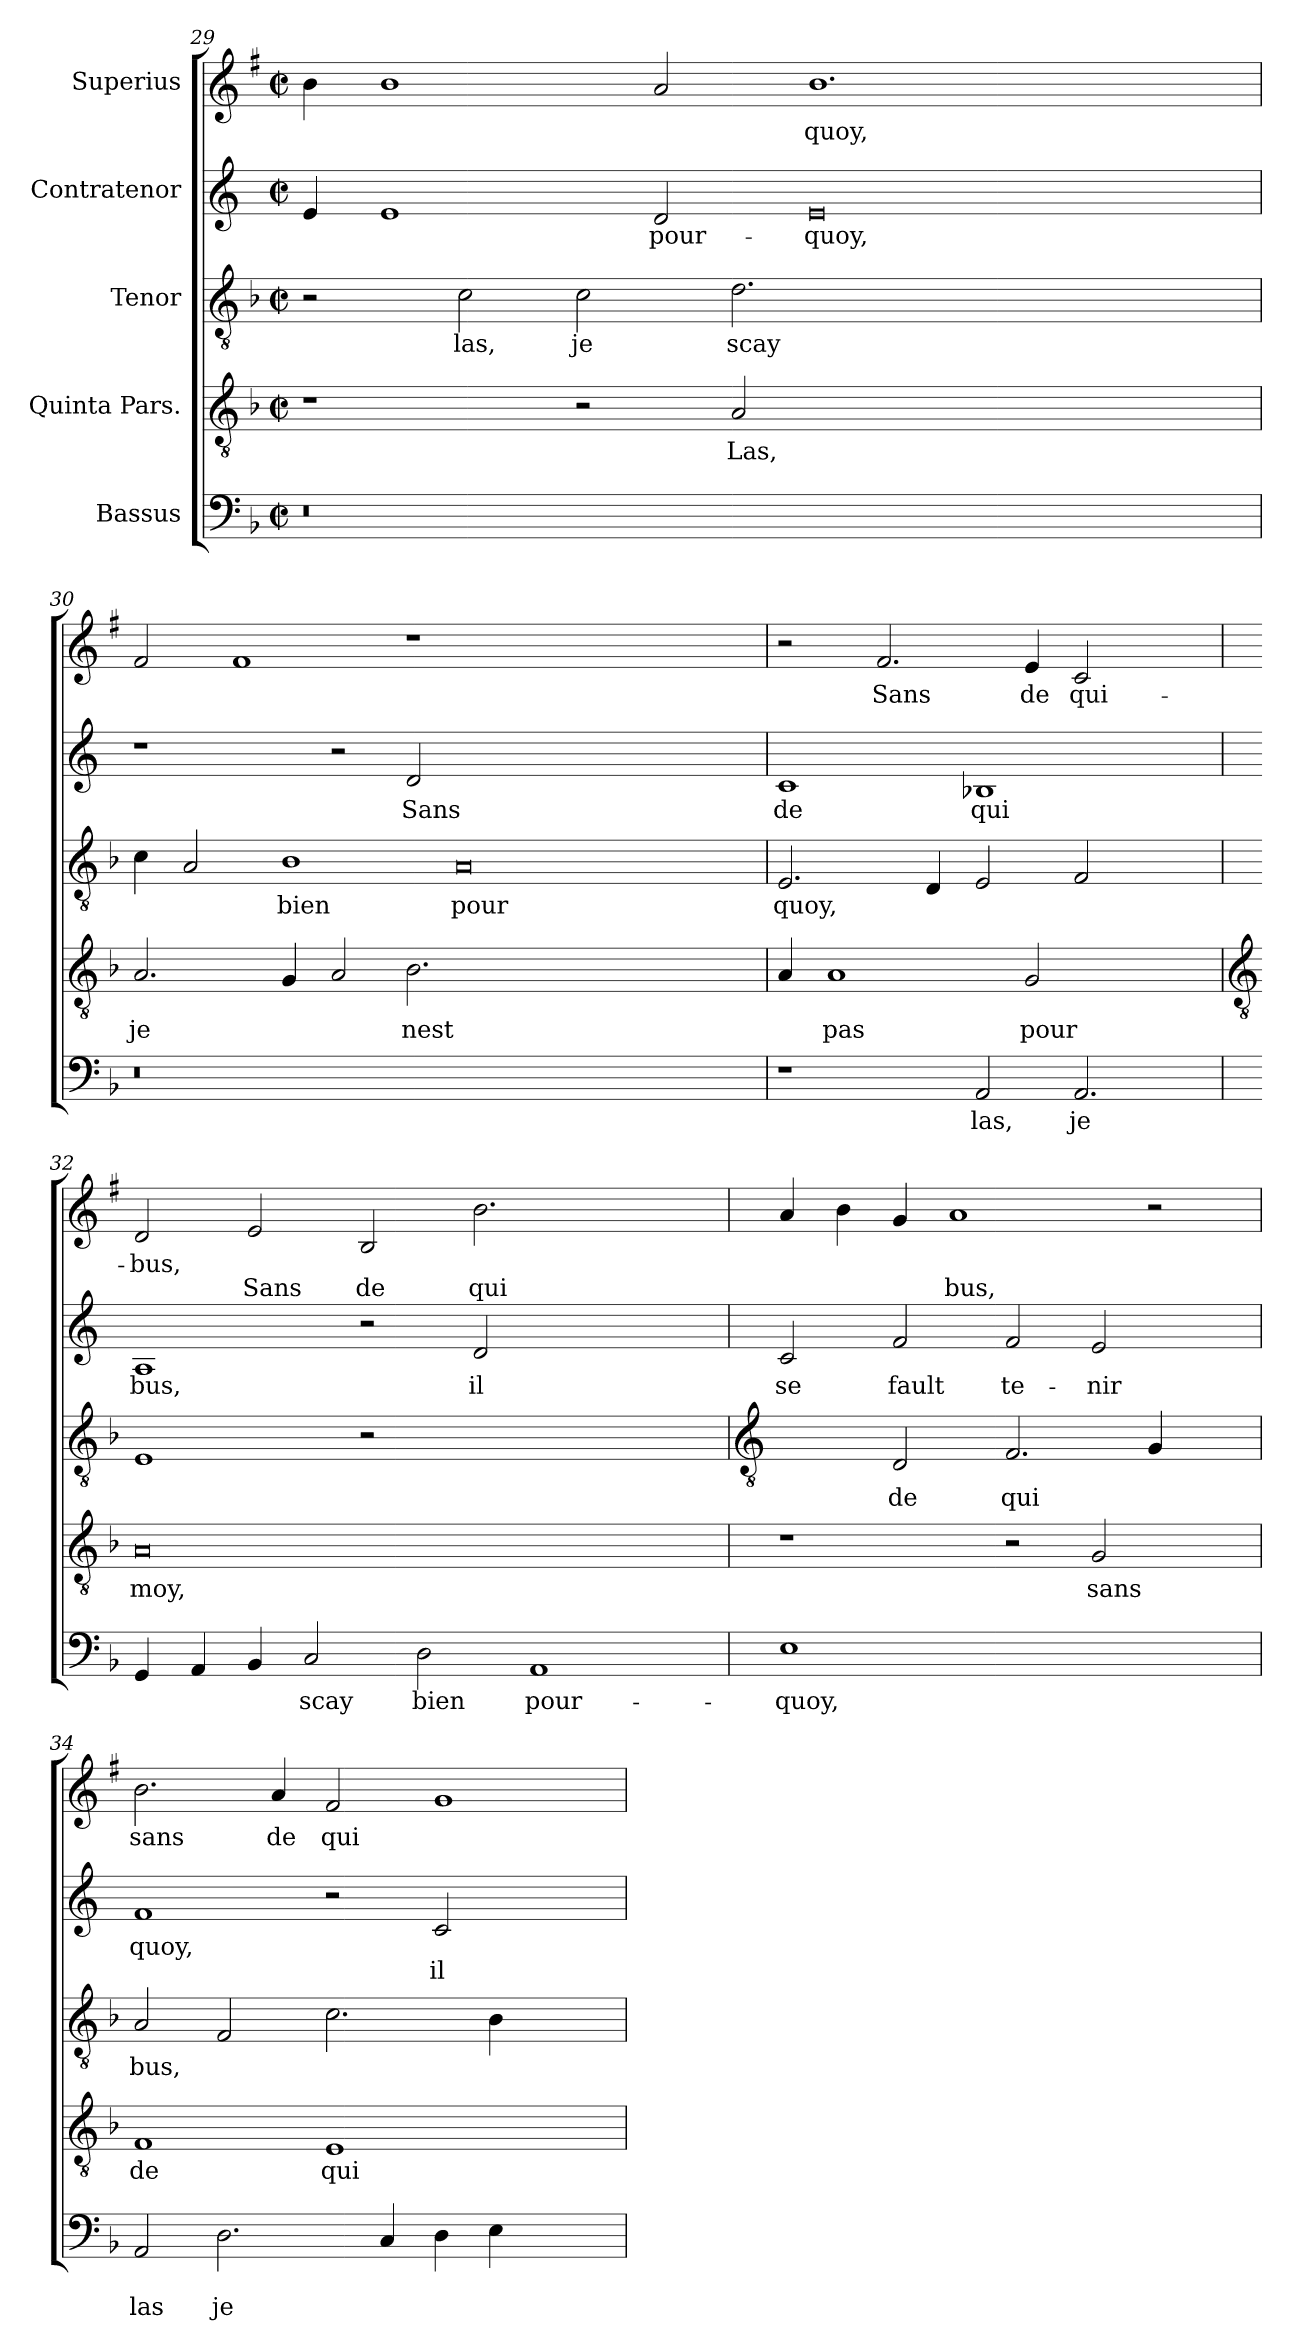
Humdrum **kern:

**kern	**text	**text	**kern	**text	**kern	**text	**kern	**text	**text	**kern	**text	**text
*part5	*part5	*part5	*part4	*part4	*part3	*part3	*part2	*part2	*part2	*part1	*part1	*part1
*staff5	*staff5	*staff5	*staff4	*staff4	*staff3	*staff3	*staff2	*staff2	*staff2	*staff1	*staff1	*staff1
*I"Bassus	*	*	*I"Quinta Pars.	*	*I"Tenor	*	*I"Contratenor	*	*	*I"Superius	*	*
*clefF4	*	*	*clefGv2	*	*clefGv2	*	*clefG2	*	*	*clefG2	*	*
*	*	*	*	*	*	*	*	*	*	*ITrd1c2	*	*
*k[b-]	*	*	*k[b-]	*	*k[b-]	*	*k[]	*	*	*k[b-]	*	*
*F:	*	*	*F:	*	*F:	*	*C:	*	*	*F:	*	*
*M4/2	*	*	*M4/2	*	*M4/2	*	*M4/2	*	*	*M4/2	*	*
*met(c|)	*	*	*met(c|)	*	*met(c|)	*	*met(c|)	*	*	*met(c|)	*	*
=29	=29	=29	=29	=29	=29	=29	=29	=29	=29	=29	=29	=29
*	*	*	*^	*	*	*	*	*	*	*	*	*
0r	.	.	1r	1..ryy	.	2r	.	4e	.	.	4a	.	.
.	.	.	.	.	.	.	.	1e	.	.	1a	.	.
!	!	!	!	!	!	!	!LO:LY:b	!	!	!	!	!	!
.	.	.	.	.	.	2c	las,	.	.	.	.	.	.
!	!	!	!	!	!	!	!LO:LY:b	!	!	!	!	!	!
.	.	.	2r	.	.	2c	je	.	.	.	.	.	.
!	!	!	!	!	!	!	!	!	!LO:LY:b	!	!	!	!
.	.	.	.	.	.	.	.	2d	pour-	.	2g	.	.
!	!	!	!	!	!LO:LY:b	!	!LO:LY:b	!	!	!	!	!	!
.	.	.	2A	.	Las,	2.d	scay	.	.	.	.	.	.
!	!	!	!	!	!	!	!	!	!LO:LY:b	!	!	!LO:LY:b	!
.	.	.	.	0ryy	.	.	.	0e	-quoy,	.	1.a	quoy,	.
1..ryy	.	.	1..ryy	.	.	.	.	.	.	.	.	.	.
.	.	.	.	.	.	1.ryy	.	.	.	.	.	.	.
.	.	.	.	.	.	.	.	.	.	.	2ryy	.	.
=30	=30	=30	=30	=30	=30	=30	=30	=30	=30	=30	=30	=30	=30
!	!	!	!	!	!LO:LY:b	!	!	!	!	!	!	!	!
0r	.	.	2.A	1.ryy	je	4c	.	1r	.	.	2e	.	.
.	.	.	.	.	.	2A	.	.	.	.	.	.	.
.	.	.	.	.	.	.	.	.	.	.	1e	.	.
!	!	!	!	!	!	!	!LO:LY:b	!	!	!	!	!	!
.	.	.	4G	.	.	1B-	bien	.	.	.	.	.	.
.	.	.	2A	.	.	.	.	2r	.	.	.	.	.
!	!	!	!	!	!LO:LY:b	!	!	!	!LO:LY:b	!	!	!	!
.	.	.	2.B-	1ryy	nest	.	.	2d	Sans	.	1r	.	.
!	!	!	!	!	!	!	!LO:LY:b	!	!	!	!	!	!
.	.	.	.	.	.	0A	pour	.	.	.	.	.	.
1..ryy	.	.	.	.	.	.	.	1..ryy	.	.	.	.	.
.	.	.	1.ryy	.	.	.	.	.	.	.	.	.	.
.	.	.	.	1ryy	.	.	.	.	.	.	1ryy	.	.
.	.	.	.	4ryy	.	.	.	.	.	.	4ryy	.	.
=31	=31	=31	=31	=31	=31	=31	=31	=31	=31	=31	=31	=31	=31
!	!	!	!	!	!	!	!LO:LY:b	!	!LO:LY:b	!	!	!	!
1r	.	.	4A	2ryy	.	2.E	quoy,	1c	de	.	2r	.	.
!	!	!	!	!	!LO:LY:b	!	!	!	!	!	!	!	!
.	.	.	1A	.	pas	.	.	.	.	.	.	.	.
!	!	!	!	!	!	!	!	!	!	!	!	!LO:LY:b	!
.	.	.	.	1..ryy	.	.	.	.	.	.	2.e	Sans	.
.	.	.	.	.	.	4D	.	.	.	.	.	.	.
!	!LO:LY:b	!	!	!	!	!	!	!	!LO:LY:b	!	!	!	!
2AA	las,	.	.	.	.	2E	.	1B-	qui	.	.	.	.
!	!	!	!	!	!LO:LY:b	!	!	!	!	!	!	!LO:LY:b	!
.	.	.	2G	.	pour	.	.	.	.	.	4d	de	.
!	!LO:LY:b	!	!	!	!	!	!	!	!	!	!	!LO:LY:b	!
2.AA	je	.	.	.	.	2F	.	.	.	.	2B-	qui-	.
.	.	.	2ryy	.	.	.	.	.	.	.	.	.	.
.	.	.	.	.	.	4ryy	.	4ryy	.	.	4ryy	.	.
*	*	*	*v	*v	*	*	*	*	*	*	*	*	*
!!LO:LB:g=z
=32	=32	=32	=32	=32	=32	=32	=32	=32	=32	=32	=32	=32
*	*	*	*clefGv2	*	*	*	*	*	*	*	*	*
!	!	!	!	!LO:LY:b	!	!	!	!LO:LY:b	!	!	!LO:LY:b	!
4GG	.	.	0A	moy,	1E	.	1A	bus,	.	2c	-bus,	.
4AA	.	.	.	.	.	.	.	.	.	.	.	.
!	!	!	!	!	!	!	!	!	!	!	!	!LO:LY:b
4BB-	.	.	.	.	.	.	.	.	.	2d	.	Sans
!	!LO:LY:b	!	!	!	!	!	!	!	!	!	!	!
2C	scay	.	.	.	.	.	.	.	.	.	.	.
!	!	!	!	!	!	!	!	!	!	!	!	!LO:LY:b
.	.	.	.	.	2r	.	2r	.	.	2A	.	de
!	!LO:LY:b	!	!	!	!	!	!	!	!	!	!	!
2D	bien	.	.	.	.	.	.	.	.	.	.	.
!	!	!	!	!	!	!LO:LY:b	!	!LO:LY:b	!	!	!	!LO:LY:b
.	.	.	.	.	[2Eyy	Sans	2d	il	.	2.a	.	qui
!	!LO:LY:b	!	!	!	!	!	!	!	!	!	!	!
1AA	pour-	.	.	.	.	.	.	.	.	.	.	.
.	.	.	2.ryy	.	2.ryy	.	2.ryy	.	.	.	.	.
.	.	.	.	.	.	.	.	.	.	2ryy	.	.
!!LO:LB:g=z
=33	=33	=33	=33	=33	=33	=33	=33	=33	=33	=33	=33	=33
*	*	*	*	*	*clefGv2	*	*	*	*	*	*	*
!	!LO:LY:b	!	!	!	!	!	!	!LO:LY:b	!	!	!	!
1E	-quoy,	.	1r	.	2Eyy]	.	2c	se	.	4g	.	.
.	.	.	.	.	.	.	.	.	.	4a	.	.
!	!	!	!	!	!	!LO:LY:b	!	!LO:LY:b	!	!	!	!
.	.	.	.	.	2D	de	2f	fault	.	4f	.	.
!	!	!	!	!	!	!	!	!	!	!	!	!LO:LY:b
.	.	.	.	.	.	.	.	.	.	1g	.	bus,
!	!	!	!	!	!	!LO:LY:b	!	!LO:LY:b	!	!	!	!
1ryy	.	.	2r	.	2.F	qui	2f	te-	.	.	.	.
!	!	!	!	!LO:LY:b	!	!	!	!LO:LY:b	!	!	!	!
.	.	.	2G	sans	.	.	2e	-nir	.	.	.	.
.	.	.	.	.	4G	.	.	.	.	2r	.	.
4ryy	.	.	4ryy	.	4ryy	.	4ryy	.	.	.	.	.
!!LO:LB:g=z
=34	=34	=34	=34	=34	=34	=34	=34	=34	=34	=34	=34	=34
!	!	!LO:LY:b	!	!LO:LY:b	!	!LO:LY:b	!	!LO:LY:b	!	!	!LO:LY:b	!
2AA	.	las	1F	de	2A	bus,	1f	quoy,	.	2.a	sans	.
!	!	!LO:LY:b	!	!	!	!	!	!	!	!	!	!
2.D	.	je	.	.	2F	.	.	.	.	.	.	.
!	!	!	!	!	!	!	!	!	!	!	!LO:LY:b	!
.	.	.	.	.	.	.	.	.	.	4g	de	.
!	!	!	!	!LO:LY:b	!	!	!	!	!	!	!LO:LY:b	!
.	.	.	1E	qui-	2.c	.	2r	.	.	2e	qui	.
4C	.	.	.	.	.	.	.	.	.	.	.	.
!	!	!	!	!	!	!	!	!	!LO:LY:b	!	!	!
4D	.	.	.	.	.	.	2c	.	il	1f	.	.
4E	.	.	.	.	4B-	.	.	.	.	.	.	.
2ryy	.	.	2ryy	.	2ryy	.	2ryy	.	.	.	.	.
=	=	=	=	=	=	=	=	=	=	=	=	=
*-	*-	*-	*-	*-	*-	*-	*-	*-	*-	*-	*-	*-
